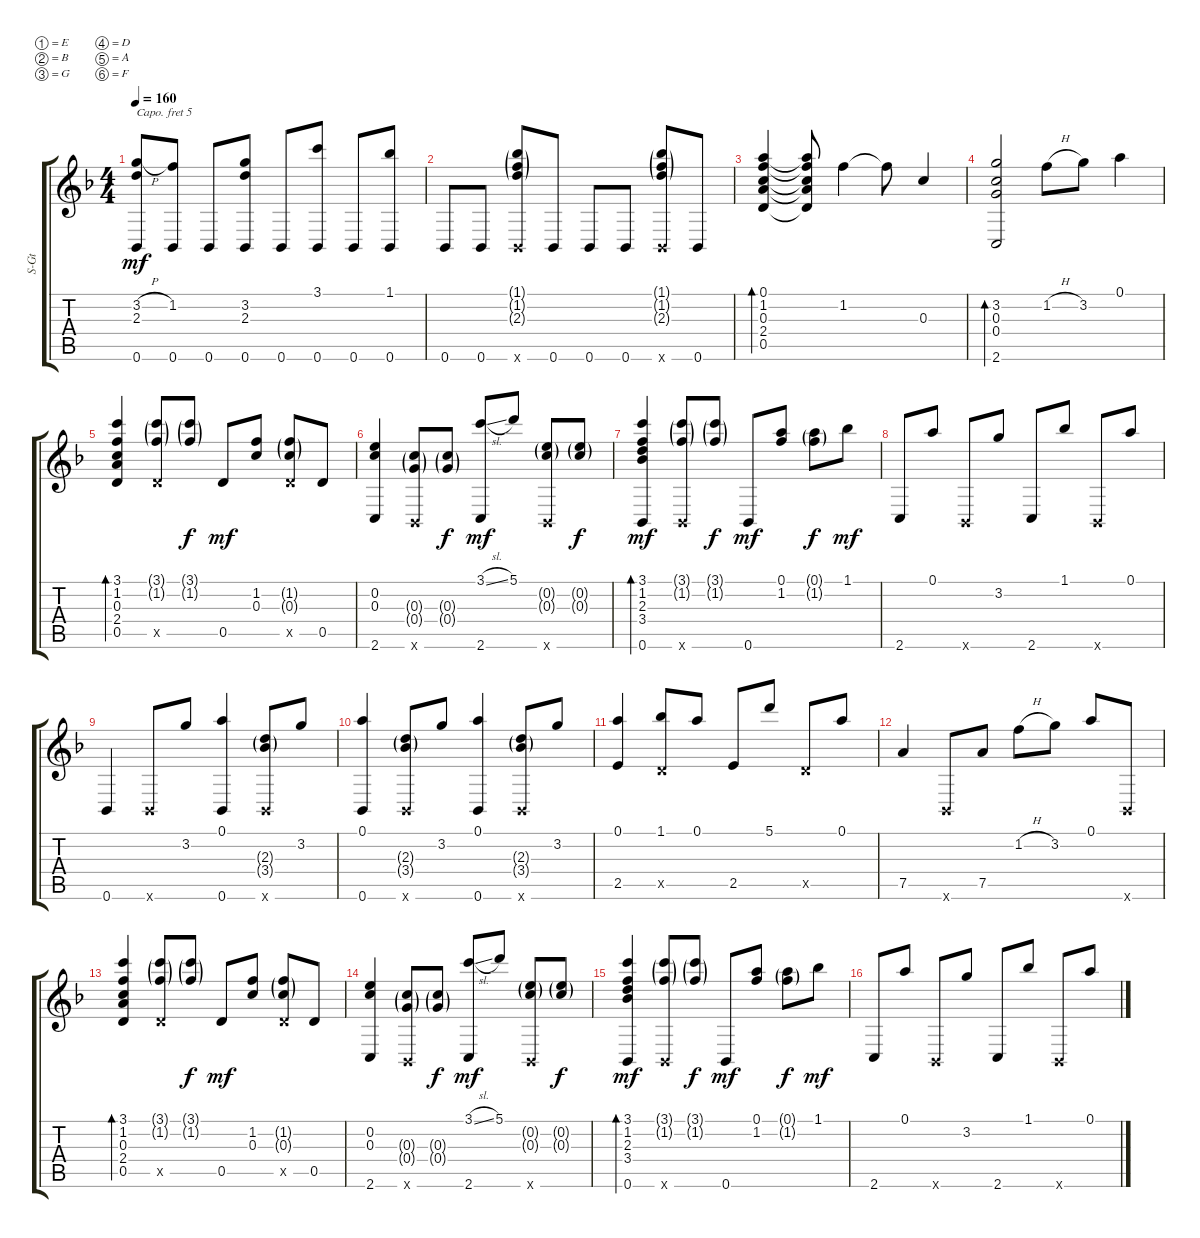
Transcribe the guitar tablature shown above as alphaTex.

\bracketExtendMode groupsimilarinstruments
\otherSystemsTrackNameOrientation horizontal
\track ("Steel Guitar" "S-Gt") {instrument acousticguitarsteel}
\staff {score tabs}
\capo 5
\tuning (E4 B3 G3 D3 A2 F1)
\ts (4 4)
\tempo 160
\clef g2
\ks f
(3.2{h acc forcenatural} 2.3{acc forcenatural} 0.6{acc forcenatural}).8{dy mf beam Up} (1.2{acc forcenatural} 0.6{acc forcenatural}).8{beam Up} 0.6{acc forcenatural}.8{beam Up} (3.2{acc forcenatural} 2.3{acc forcenatural} 0.6{acc forcenatural}).8{beam Up} 0.6{acc forcenatural}.8{beam Up} (3.1{acc forcenatural} 0.6{acc forcenatural}).8{beam Up} 0.6{acc forcenatural}.8{beam Up} (1.1{acc forcenatural} 0.6{acc forcenatural}).8{beam Up} |
0.6{acc forcenatural}.8{beam Up} 0.6{acc forcenatural}.8{beam Up} (1.1{g acc forcenatural} 1.2{g acc forcenatural} 2.3{g acc forcenatural} 0.6{x acc forcenatural}).8{beam Up} 0.6{acc forcenatural}.8{beam Up} 0.6{acc forcenatural}.8{beam Up} 0.6{acc forcenatural}.8{beam Up} (1.1{g acc forcenatural} 1.2{g acc forcenatural} 2.3{g acc forcenatural} 0.6{x acc forcenatural}).8{beam Up} 0.6{acc forcenatural}.8{beam Up} |
(0.1{acc forcenatural} 1.2{acc forcenatural} 0.3{acc forcenatural} 2.4{acc forcenatural} 0.5{acc forcenatural}).4{bd 60 beam Up} (0.1{t acc forcenatural} 1.2{t acc forcenatural} 0.3{t acc forcenatural} 2.4{t acc forcenatural} 0.5{t acc forcenatural}).8{beam Up} 1.2{acc forcenatural}.4{beam Down} 1.2{t acc forcenatural}.8{beam Down} 0.3{acc forcenatural}.4{beam Up} |
(3.2{acc forcenatural} 0.3{acc forcenatural} 0.4{acc forcenatural} 2.6{acc forcenatural}).2{bd 60 beam Up} 1.2{h acc forcenatural}.8{beam Down} 3.2{acc forcenatural}.8{beam Down} 0.1{acc forcenatural}.4{beam Down} |
(3.1{acc forcenatural} 1.2{acc forcenatural} 0.3{acc forcenatural} 2.4{acc forcenatural} 0.5{acc forcenatural}).4{bd 60 beam Up} (3.1{g acc forcenatural} 1.2{g acc forcenatural} 0.5{x acc forcenatural}).8{beam Up} (3.1{g acc forcenatural} 1.2{g acc forcenatural}).8{dy f beam Up} 0.5{acc forcenatural}.8{dy mf beam Up} (1.2{acc forcenatural} 0.3{acc forcenatural}).8{beam Up} (1.2{g acc forcenatural} 0.3{g acc forcenatural} 0.5{x acc forcenatural}).8{beam Up} 0.5{acc forcenatural}.8{beam Up} |
(0.2{acc forcenatural} 0.3{acc forcenatural} 2.6{acc forcenatural}).4{beam Up} (0.3{g acc forcenatural} 0.4{g acc forcenatural} 0.6{x acc forcenatural}).8{beam Up} (0.3{g acc forcenatural} 0.4{g acc forcenatural}).8{dy f beam Up} (3.1{sl acc forcenatural} 2.6{acc forcenatural}).8{dy mf beam Up} 5.1{acc forcenatural}.8{beam Up} (0.2{g acc forcenatural} 0.3{g acc forcenatural} 0.6{x acc forcenatural}).8{beam Up} (0.2{g acc forcenatural} 0.3{g acc forcenatural}).8{dy f beam Up} |
(3.1{acc forcenatural} 1.2{acc forcenatural} 2.3{acc forcenatural} 3.4{acc forcenatural} 0.6{acc forcenatural}).4{bd 60 dy mf beam Up} (3.1{g acc forcenatural} 1.2{g acc forcenatural} 0.6{x acc forcenatural}).8{beam Up} (3.1{g acc forcenatural} 1.2{g acc forcenatural}).8{dy f beam Up} 0.6{acc forcenatural}.8{dy mf beam Up} (0.1{acc forcenatural} 1.2{acc forcenatural}).8{beam Up} (0.1{g acc forcenatural} 1.2{g acc forcenatural}).8{dy f beam Down} 1.1{acc forcenatural}.8{dy mf beam Down} |
2.6{acc forcenatural}.8{beam Up} 0.1{acc forcenatural}.8{beam Up} 0.6{x acc forcenatural}.8{beam Up} 3.2{acc forcenatural}.8{beam Up} 2.6{acc forcenatural}.8{beam Up} 1.1{acc forcenatural}.8{beam Up} 0.6{x acc forcenatural}.8{beam Up} 0.1{acc forcenatural}.8{beam Up} |
0.6{acc forcenatural}.4{beam Up} 0.6{x acc forcenatural}.8{beam Up} 3.2{acc forcenatural}.8{beam Up} (0.1{acc forcenatural} 0.6{acc forcenatural}).4{beam Up} (2.3{g acc forcenatural} 3.4{g acc forcenatural} 0.6{x acc forcenatural}).8{beam Up} 3.2{acc forcenatural}.8{beam Up} |
(0.1{acc forcenatural} 0.6{acc forcenatural}).4{beam Up} (2.3{g acc forcenatural} 3.4{g acc forcenatural} 0.6{x acc forcenatural}).8{beam Up} 3.2{acc forcenatural}.8{beam Up} (0.1{acc forcenatural} 0.6{acc forcenatural}).4{beam Up} (2.3{g acc forcenatural} 3.4{g acc forcenatural} 0.6{x acc forcenatural}).8{beam Up} 3.2{acc forcenatural}.8{beam Up} |
(0.1{acc forcenatural} 2.5{acc forcenatural}).4{beam Up} (1.1{acc forcenatural} 0.5{x acc forcenatural}).8{beam Up} 0.1{acc forcenatural}.8{beam Up} 2.5{acc forcenatural}.8{beam Up} 5.1{acc forcenatural}.8{beam Up} 0.5{x acc forcenatural}.8{beam Up} 0.1{acc forcenatural}.8{beam Up} |
7.5{acc forcenatural}.4{beam Up} 0.6{x acc forcenatural}.8{beam Up} 7.5{acc forcenatural}.8{beam Up} 1.2{h acc forcenatural}.8{beam Down} 3.2{acc forcenatural}.8{beam Down} 0.1{acc forcenatural}.8{beam Up} 0.6{x acc forcenatural}.8{beam Up} |
(3.1{acc forcenatural} 1.2{acc forcenatural} 0.3{acc forcenatural} 2.4{acc forcenatural} 0.5{acc forcenatural}).4{bd 60 beam Up} (3.1{g acc forcenatural} 1.2{g acc forcenatural} 0.5{x acc forcenatural}).8{beam Up} (3.1{g acc forcenatural} 1.2{g acc forcenatural}).8{dy f beam Up} 0.5{acc forcenatural}.8{dy mf beam Up} (1.2{acc forcenatural} 0.3{acc forcenatural}).8{beam Up} (1.2{g acc forcenatural} 0.3{g acc forcenatural} 0.5{x acc forcenatural}).8{beam Up} 0.5{acc forcenatural}.8{beam Up} |
(0.2{acc forcenatural} 0.3{acc forcenatural} 2.6{acc forcenatural}).4{beam Up} (0.3{g acc forcenatural} 0.4{g acc forcenatural} 0.6{x acc forcenatural}).8{beam Up} (0.3{g acc forcenatural} 0.4{g acc forcenatural}).8{dy f beam Up} (3.1{sl acc forcenatural} 2.6{acc forcenatural}).8{dy mf beam Up} 5.1{acc forcenatural}.8{beam Up} (0.2{g acc forcenatural} 0.3{g acc forcenatural} 0.6{x acc forcenatural}).8{beam Up} (0.2{g acc forcenatural} 0.3{g acc forcenatural}).8{dy f beam Up} |
(3.1{acc forcenatural} 1.2{acc forcenatural} 2.3{acc forcenatural} 3.4{acc forcenatural} 0.6{acc forcenatural}).4{bd 60 dy mf beam Up} (3.1{g acc forcenatural} 1.2{g acc forcenatural} 0.6{x acc forcenatural}).8{beam Up} (3.1{g acc forcenatural} 1.2{g acc forcenatural}).8{dy f beam Up} 0.6{acc forcenatural}.8{dy mf beam Up} (0.1{acc forcenatural} 1.2{acc forcenatural}).8{beam Up} (0.1{g acc forcenatural} 1.2{g acc forcenatural}).8{dy f beam Down} 1.1{acc forcenatural}.8{dy mf beam Down} |
2.6{acc forcenatural}.8{beam Up} 0.1{acc forcenatural}.8{beam Up} 0.6{x acc forcenatural}.8{beam Up} 3.2{acc forcenatural}.8{beam Up} 2.6{acc forcenatural}.8{beam Up} 1.1{acc forcenatural}.8{beam Up} 0.6{x acc forcenatural}.8{beam Up} 0.1{acc forcenatural}.8{beam Up}
